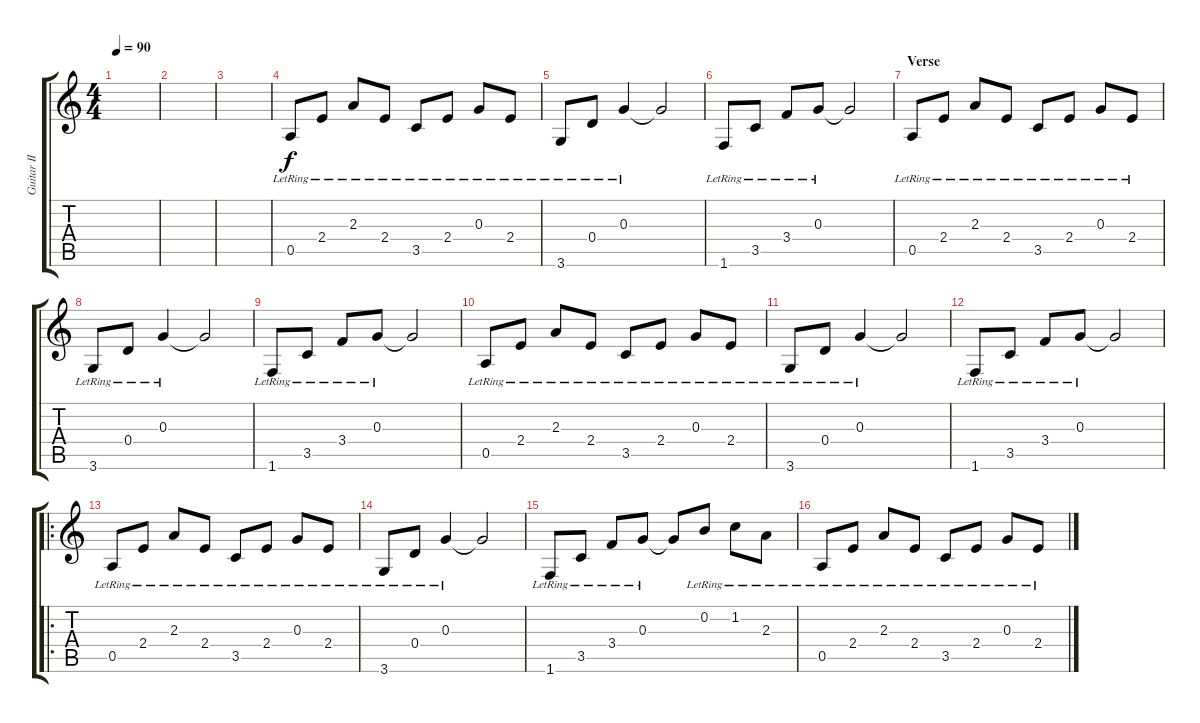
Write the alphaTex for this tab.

\track ("Guitar II" "Guitar II") {instrument electricguitarjazz}
\staff {score tabs}
\tuning (E4 B3 G3 D3 A2 E2) {hide}
\ts (4 4)
\tempo 90
\clef g2
\ks c
|
|
|
0.5{lr}.8{volume 13 balance 13 instrument electricguitarjazz} 2.4{lr}.8 2.3{lr}.8 2.4{lr}.8 3.5{lr}.8 2.4{lr}.8 0.3{lr}.8 2.4{lr}.8 |
3.6{lr}.8 0.4{lr}.8 0.3{lr}.4 0.3{t}.2 |
1.6{lr}.8 3.5{lr}.8 3.4{lr}.8 0.3{lr}.8 0.3{t}.2 |
\section ("" "Verse")
0.5{lr}.8 2.4{lr}.8 2.3{lr}.8 2.4{lr}.8 3.5{lr}.8 2.4{lr}.8 0.3{lr}.8 2.4{lr}.8 |
3.6{lr}.8 0.4{lr}.8 0.3{lr}.4 0.3{t}.2 |
1.6{lr}.8 3.5{lr}.8 3.4{lr}.8 0.3{lr}.8 0.3{t}.2 |
0.5{lr}.8 2.4{lr}.8 2.3{lr}.8 2.4{lr}.8 3.5{lr}.8 2.4{lr}.8 0.3{lr}.8 2.4{lr}.8 |
3.6{lr}.8 0.4{lr}.8 0.3{lr}.4 0.3{t}.2 |
1.6{lr}.8 3.5{lr}.8 3.4{lr}.8 0.3{lr}.8 0.3{t}.2 |
\ro
0.5{lr}.8{instrument electricguitarjazz} 2.4{lr}.8 2.3{lr}.8 2.4{lr}.8 3.5{lr}.8 2.4{lr}.8 0.3{lr}.8 2.4{lr}.8 |
3.6{lr}.8 0.4{lr}.8 0.3{lr}.4 0.3{t}.2 |
1.6{lr}.8 3.5{lr}.8 3.4{lr}.8 0.3{lr}.8 0.3{t}.8 0.2{lr}.8 1.2{lr}.8 2.3{lr}.8 |
0.5{lr}.8 2.4{lr}.8 2.3{lr}.8 2.4{lr}.8 3.5{lr}.8 2.4{lr}.8 0.3{lr}.8 2.4{lr}.8
